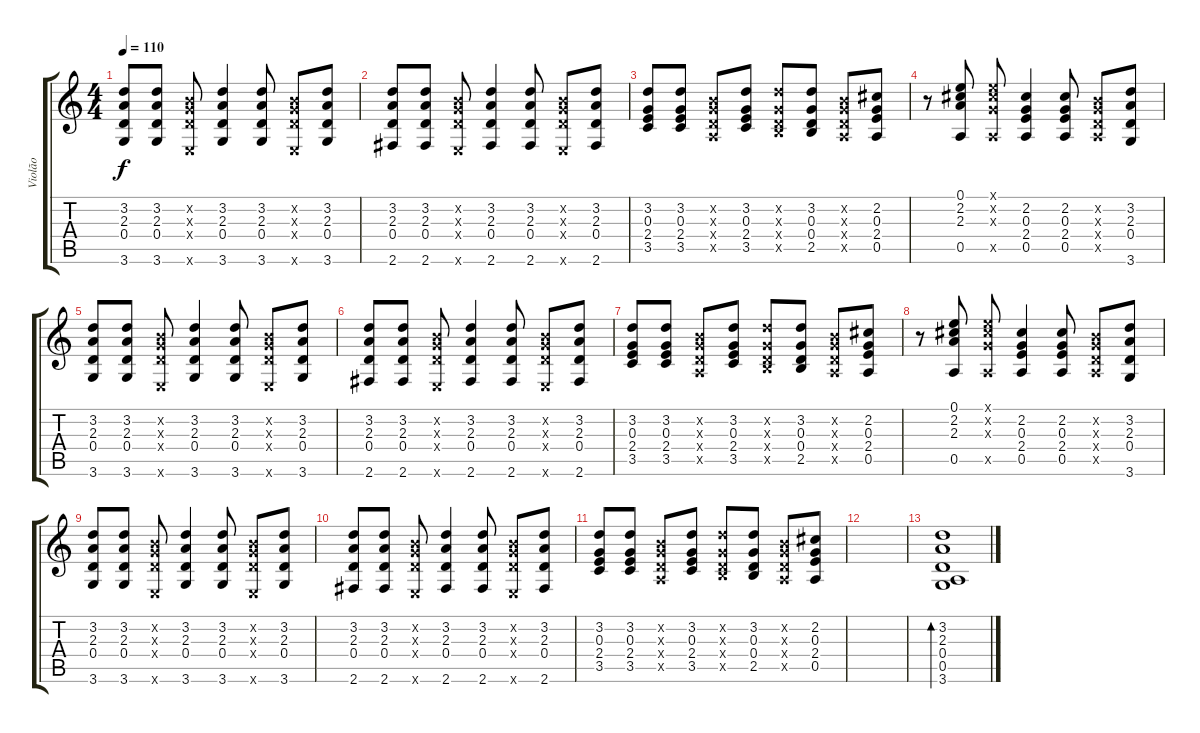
\track ("Violão" "Violão") {instrument acousticguitarsteel}
\staff {score tabs}
\tuning (E4 B3 G3 D3 A2 E2) {hide}
\ts (4 4)
\tempo 110
\clef g2
\ks c
(3.2 2.3 0.4 3.6).8{dy f} (3.2 2.3 0.4 3.6).8 (0.2{x} 0.3{x} 0.4{x} 0.6{x}).8 (3.2 2.3 0.4 3.6).4 (3.2 2.3 0.4 3.6).8 (0.2{x} 0.3{x} 0.4{x} 0.6{x}).8 (3.2 2.3 0.4 3.6).8 |
(3.2 2.3 0.4 2.6).8 (3.2 2.3 0.4 2.6).8 (0.2{x} 0.3{x} 0.4{x} 0.6{x}).8 (3.2 2.3 0.4 2.6).4 (3.2 2.3 0.4 2.6).8 (0.2{x} 0.3{x} 0.4{x} 0.6{x}).8 (3.2 2.3 0.4 2.6).8 |
(3.2 0.3 2.4 3.5).8 (3.2 0.3 2.4 3.5).8 (0.2{x} 0.3{x} 0.4{x} 0.5{x}).8 (3.2 0.3 2.4 3.5).8 (3.2{x} 0.3{x} 0.4{x} 2.5{x}).8 (3.2 0.3 0.4 2.5).8 (0.2{x} 0.3{x} 0.4{x} 0.5{x}).8 (2.2 0.3 2.4 0.5).8 |
r.8 (0.1 2.2 2.3 0.5).8 (0.1{x} 2.2{x} 0.3{x} 0.5{x}).8 (2.2 0.3 2.4 0.5).4 (2.2 0.3 2.4 0.5).8 (0.2{x} 0.3{x} 0.4{x} 0.5{x}).8 (3.2 2.3 0.4 3.6).8 |
(3.2 2.3 0.4 3.6).8 (3.2 2.3 0.4 3.6).8 (0.2{x} 0.3{x} 0.4{x} 0.6{x}).8 (3.2 2.3 0.4 3.6).4 (3.2 2.3 0.4 3.6).8 (0.2{x} 0.3{x} 0.4{x} 0.6{x}).8 (3.2 2.3 0.4 3.6).8 |
(3.2 2.3 0.4 2.6).8 (3.2 2.3 0.4 2.6).8 (0.2{x} 0.3{x} 0.4{x} 0.6{x}).8 (3.2 2.3 0.4 2.6).4 (3.2 2.3 0.4 2.6).8 (0.2{x} 0.3{x} 0.4{x} 0.6{x}).8 (3.2 2.3 0.4 2.6).8 |
(3.2 0.3 2.4 3.5).8 (3.2 0.3 2.4 3.5).8 (0.2{x} 0.3{x} 0.4{x} 0.5{x}).8 (3.2 0.3 2.4 3.5).8 (3.2{x} 0.3{x} 0.4{x} 2.5{x}).8 (3.2 0.3 0.4 2.5).8 (0.2{x} 0.3{x} 0.4{x} 0.5{x}).8 (2.2 0.3 2.4 0.5).8 |
r.8 (0.1 2.2 2.3 0.5).8 (0.1{x} 2.2{x} 0.3{x} 0.5{x}).8 (2.2 0.3 2.4 0.5).4 (2.2 0.3 2.4 0.5).8 (0.2{x} 0.3{x} 0.4{x} 0.5{x}).8 (3.2 2.3 0.4 3.6).8 |
(3.2 2.3 0.4 3.6).8 (3.2 2.3 0.4 3.6).8 (0.2{x} 0.3{x} 0.4{x} 0.6{x}).8 (3.2 2.3 0.4 3.6).4 (3.2 2.3 0.4 3.6).8 (0.2{x} 0.3{x} 0.4{x} 0.6{x}).8 (3.2 2.3 0.4 3.6).8 |
(3.2 2.3 0.4 2.6).8 (3.2 2.3 0.4 2.6).8 (0.2{x} 0.3{x} 0.4{x} 0.6{x}).8 (3.2 2.3 0.4 2.6).4 (3.2 2.3 0.4 2.6).8 (0.2{x} 0.3{x} 0.4{x} 0.6{x}).8 (3.2 2.3 0.4 2.6).8 |
(3.2 0.3 2.4 3.5).8 (3.2 0.3 2.4 3.5).8 (0.2{x} 0.3{x} 0.4{x} 0.5{x}).8 (3.2 0.3 2.4 3.5).8 (3.2{x} 0.3{x} 0.4{x} 2.5{x}).8 (3.2 0.3 0.4 2.5).8 (0.2{x} 0.3{x} 0.4{x} 0.5{x}).8 (2.2 0.3 2.4 0.5).8 |
|
(3.2 2.3 0.4 0.5 3.6).1{bd 240}
